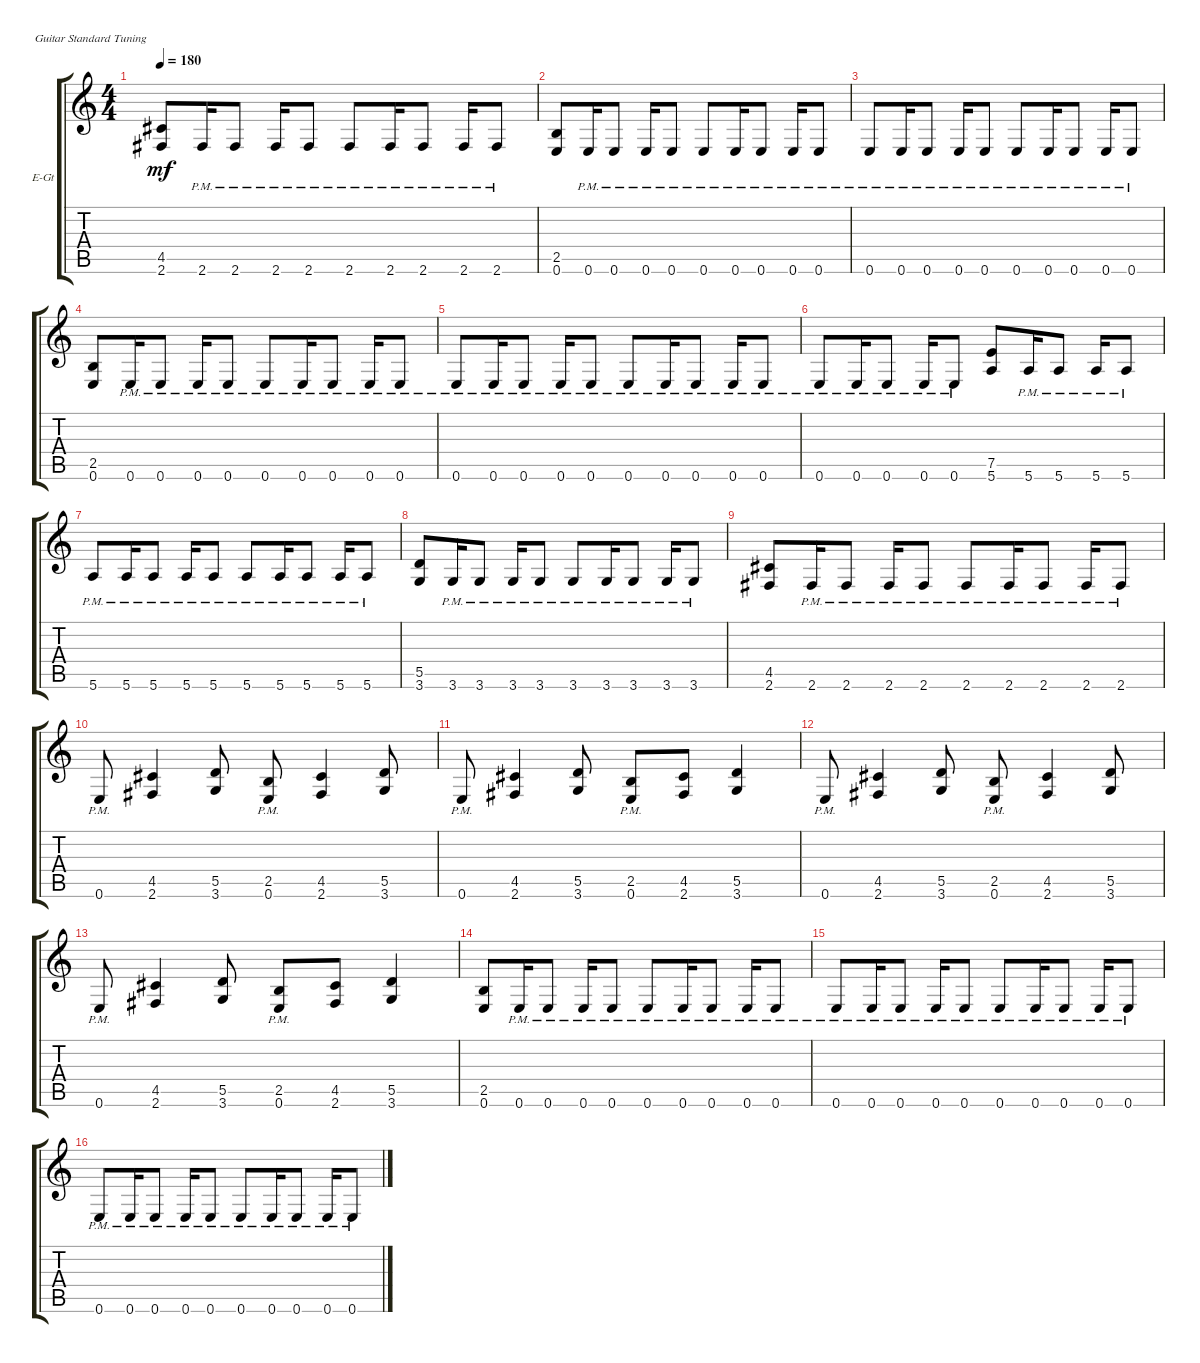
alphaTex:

\bracketExtendMode groupsimilarinstruments
\firstSystemTrackNameOrientation horizontal
\otherSystemsTrackNameOrientation horizontal
\track ("Gtr Dist 1" "E-Gt") {instrument overdrivenguitar}
\staff {score tabs}
\tuning (E4 B3 G3 D3 A2 E2)
\ts (4 4)
\tempo 180
\clef g2
\ks c
(4.5 2.6).8{dy mf} 2.6{pm}.16 2.6{pm}.8 2.6{pm}.16 2.6{pm}.8 2.6{pm}.8 2.6{pm}.16 2.6{pm}.8 2.6{pm}.16 2.6{pm}.8 |
(2.5 0.6).8 0.6{pm}.16 0.6{pm}.8 0.6{pm}.16 0.6{pm}.8 0.6{pm}.8 0.6{pm}.16 0.6{pm}.8 0.6{pm}.16 0.6{pm}.8 |
0.6{pm}.8 0.6{pm}.16 0.6{pm}.8 0.6{pm}.16 0.6{pm}.8 0.6{pm}.8 0.6{pm}.16 0.6{pm}.8 0.6{pm}.16 0.6{pm}.8 |
(2.5 0.6).8 0.6{pm}.16 0.6{pm}.8 0.6{pm}.16 0.6{pm}.8 0.6{pm}.8 0.6{pm}.16 0.6{pm}.8 0.6{pm}.16 0.6{pm}.8 |
0.6{pm}.8 0.6{pm}.16 0.6{pm}.8 0.6{pm}.16 0.6{pm}.8 0.6{pm}.8 0.6{pm}.16 0.6{pm}.8 0.6{pm}.16 0.6{pm}.8 |
0.6{pm}.8 0.6{pm}.16 0.6{pm}.8 0.6{pm}.16 0.6{pm}.8 (7.5 5.6).8 5.6{pm}.16 5.6{pm}.8 5.6{pm}.16 5.6{pm}.8 |
5.6{pm}.8 5.6{pm}.16 5.6{pm}.8 5.6{pm}.16 5.6{pm}.8 5.6{pm}.8 5.6{pm}.16 5.6{pm}.8 5.6{pm}.16 5.6{pm}.8 |
(5.5 3.6).8 3.6{pm}.16 3.6{pm}.8 3.6{pm}.16 3.6{pm}.8 3.6{pm}.8 3.6{pm}.16 3.6{pm}.8 3.6{pm}.16 3.6{pm}.8 |
(4.5 2.6).8 2.6{pm}.16 2.6{pm}.8 2.6{pm}.16 2.6{pm}.8 2.6{pm}.8 2.6{pm}.16 2.6{pm}.8 2.6{pm}.16 2.6{pm}.8 |
0.6{pm}.8 (4.5 2.6).4 (5.5 3.6).8 (2.5{pm} 0.6{pm}).8 (4.5 2.6).4 (5.5 3.6).8 |
0.6{pm}.8 (4.5 2.6).4 (5.5 3.6).8 (2.5{pm} 0.6{pm}).8 (4.5 2.6).8 (5.5 3.6).4 |
0.6{pm}.8 (4.5 2.6).4 (5.5 3.6).8 (2.5{pm} 0.6{pm}).8 (4.5 2.6).4 (5.5 3.6).8 |
0.6{pm}.8 (4.5 2.6).4 (5.5 3.6).8 (2.5{pm} 0.6{pm}).8 (4.5 2.6).8 (5.5 3.6).4 |
(2.5 0.6).8 0.6{pm}.16 0.6{pm}.8 0.6{pm}.16 0.6{pm}.8 0.6{pm}.8 0.6{pm}.16 0.6{pm}.8 0.6{pm}.16 0.6{pm}.8 |
0.6{pm}.8 0.6{pm}.16 0.6{pm}.8 0.6{pm}.16 0.6{pm}.8 0.6{pm}.8 0.6{pm}.16 0.6{pm}.8 0.6{pm}.16 0.6{pm}.8 |
0.6{pm}.8 0.6{pm}.16 0.6{pm}.8 0.6{pm}.16 0.6{pm}.8 0.6{pm}.8 0.6{pm}.16 0.6{pm}.8 0.6{pm}.16 0.6{pm}.8
